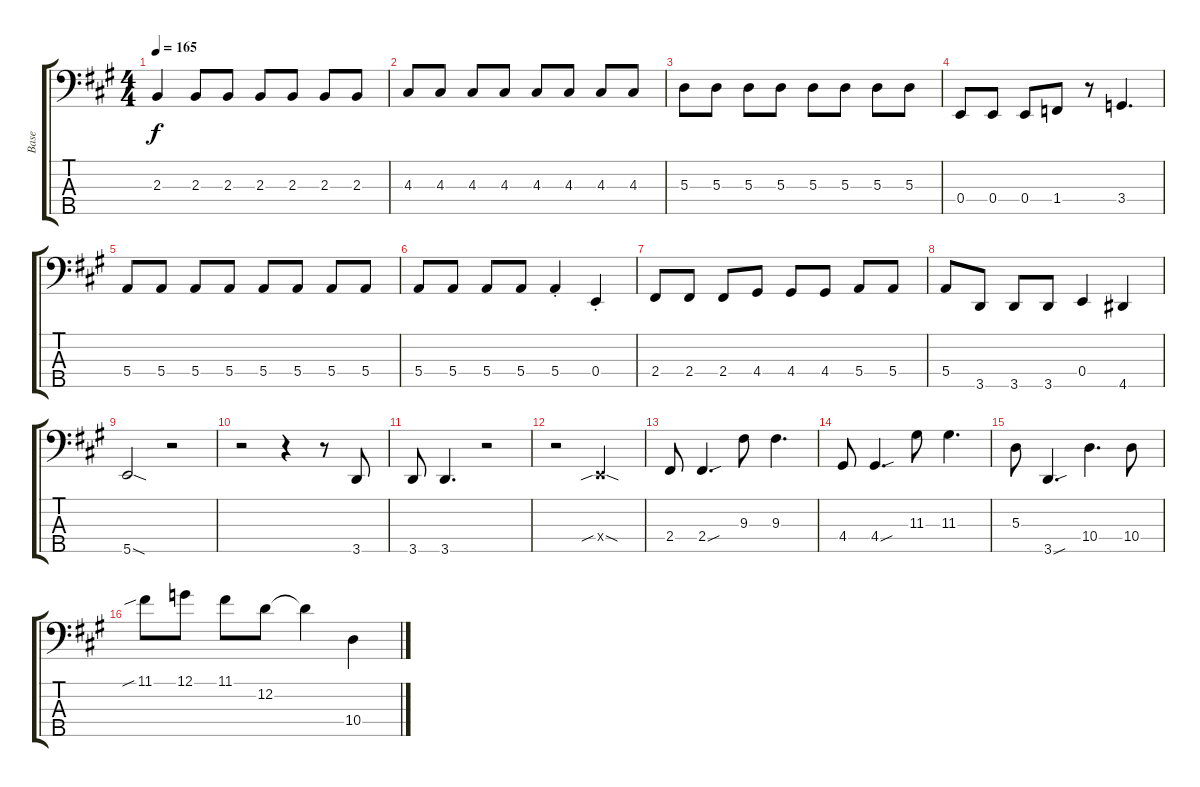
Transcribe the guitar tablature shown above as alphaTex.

\track ("Base" "Base") {instrument electricbasspick}
\staff {score tabs}
\tuning (G2 D2 A1 E1 B0) {hide}
\ts (4 4)
\tempo 165
\clef f4
\ks a
2.3.4{dy f} 2.3.8 2.3.8 2.3.8 2.3.8 2.3.8 2.3.8 |
4.3.8 4.3.8 4.3.8 4.3.8 4.3.8 4.3.8 4.3.8 4.3.8 |
5.3.8 5.3.8 5.3.8 5.3.8 5.3.8 5.3.8 5.3.8 5.3.8 |
0.4.8 0.4.8 0.4.8 1.4.8 r.8 3.4.4{d} |
5.4.8 5.4.8 5.4.8 5.4.8 5.4.8 5.4.8 5.4.8 5.4.8 |
5.4.8 5.4.8 5.4.8 5.4.8 5.4{st}.4 0.4{st}.4 |
2.4.8 2.4.8 2.4.8 4.4.8 4.4.8 4.4.8 5.4.8 5.4.8 |
5.4.8 3.5.8 3.5.8 3.5.8 0.4.4 4.5.4 |
5.5{sod}.2 r.2 |
r.2 r.4 r.8 3.5.8 |
3.5.8 3.5.4{d} r.2 |
r.2 0.4{sib sod x}.2 |
2.4.8 2.4{sou}.4{d} 9.3.8 9.3.4{d} |
4.4.8 4.4{sou}.4{d} 11.3.8 11.3.4{d} |
5.3.8 3.5{sou}.4{d} 10.4.4{d} 10.4.8 |
11.1{sib}.8 12.1.8 11.1.8 12.2.8 12.2{t}.4 10.4.4
